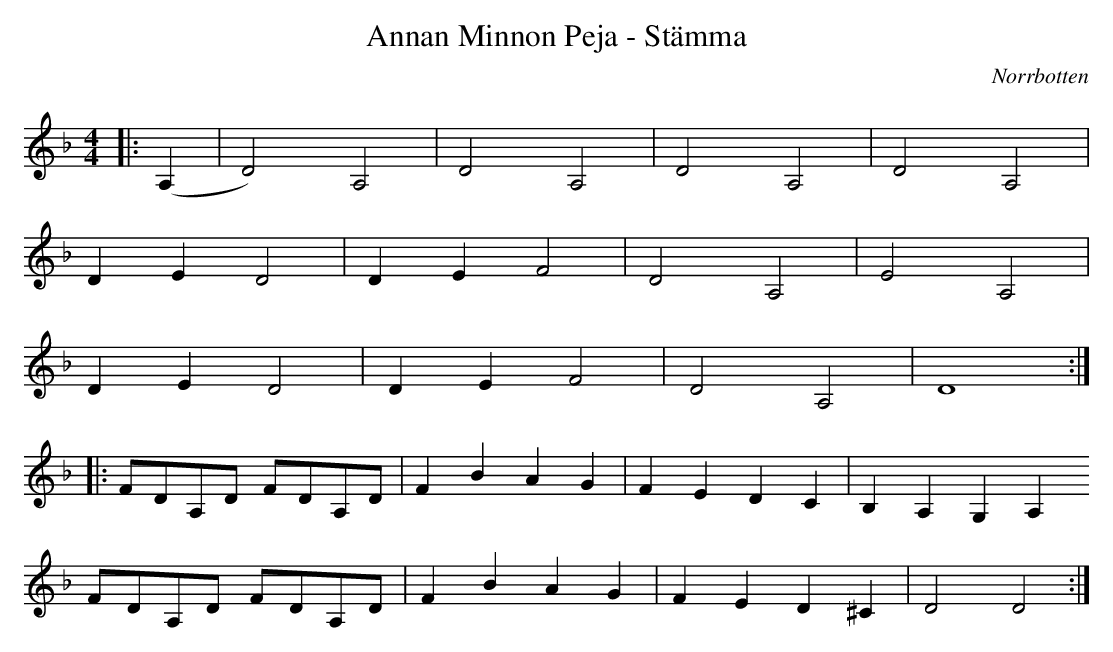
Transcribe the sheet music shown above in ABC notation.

X:1
T:Annan Minnon Peja - Stämma
O:Norrbotten
M:4/4
L:1/4
K:Dm
|:(A, | D2) A,2 | D2 A,2 | D2 A,2 | D2 A,2 |
DE D2 |DE F2 | D2 A,2 | E2 A,2 |
DE D2 |DE F2 | D2 A,2 | D4 :|
|: F/D/A,/D/ F/D/A,/D/ | FB AG | FE DC | B,A, G,A,
F/D/A,/D/ F/D/A,/D/ | FB AG | FE D^C | D2 D2 :|
